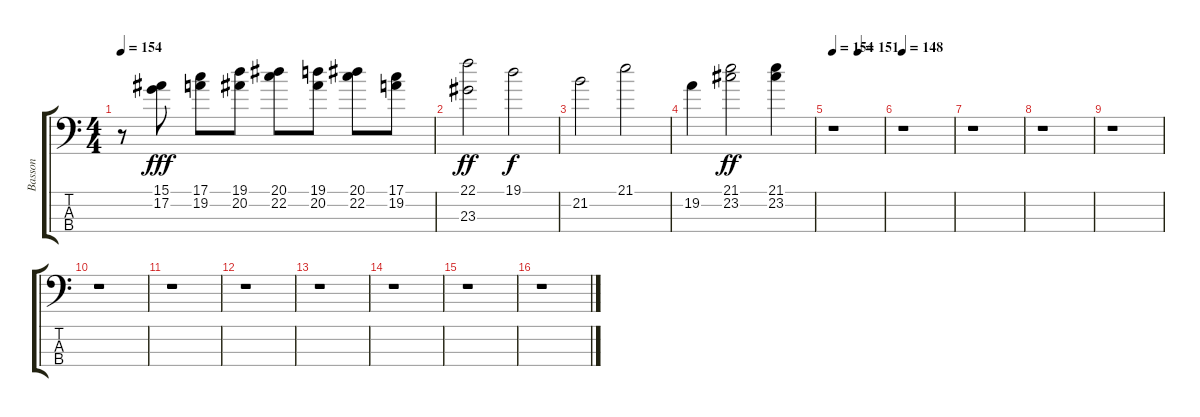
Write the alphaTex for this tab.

\track ("Basson" "Basson") {instrument fretlessbass}
\staff {score tabs}
\tuning (G2 D2 A1 E1) {hide}
\ts (4 4)
\tempo 154
\clef f4
\ks c
r.8{dy ff} (15.1 17.2).8{dy fff} (17.1 19.2).8 (19.1 20.2).8 (20.1 22.2).8 (19.1 20.2).8 (20.1 22.2).8 (17.1 19.2).8 |
(22.1 23.3).2{dy ff} 19.1.2{dy f} |
21.2.2 21.1.2 |
19.2.4 (21.1 23.2).2{dy ff} (21.1 23.2).4 |
\tempo 154
\tempo (151 0.5)
r.1 |
\tempo 148
r.1 |
r.1 |
r.1 |
r.1 |
r.1 |
r.1 |
r.1 |
r.1 |
r.1 |
r.1 |
r.1
